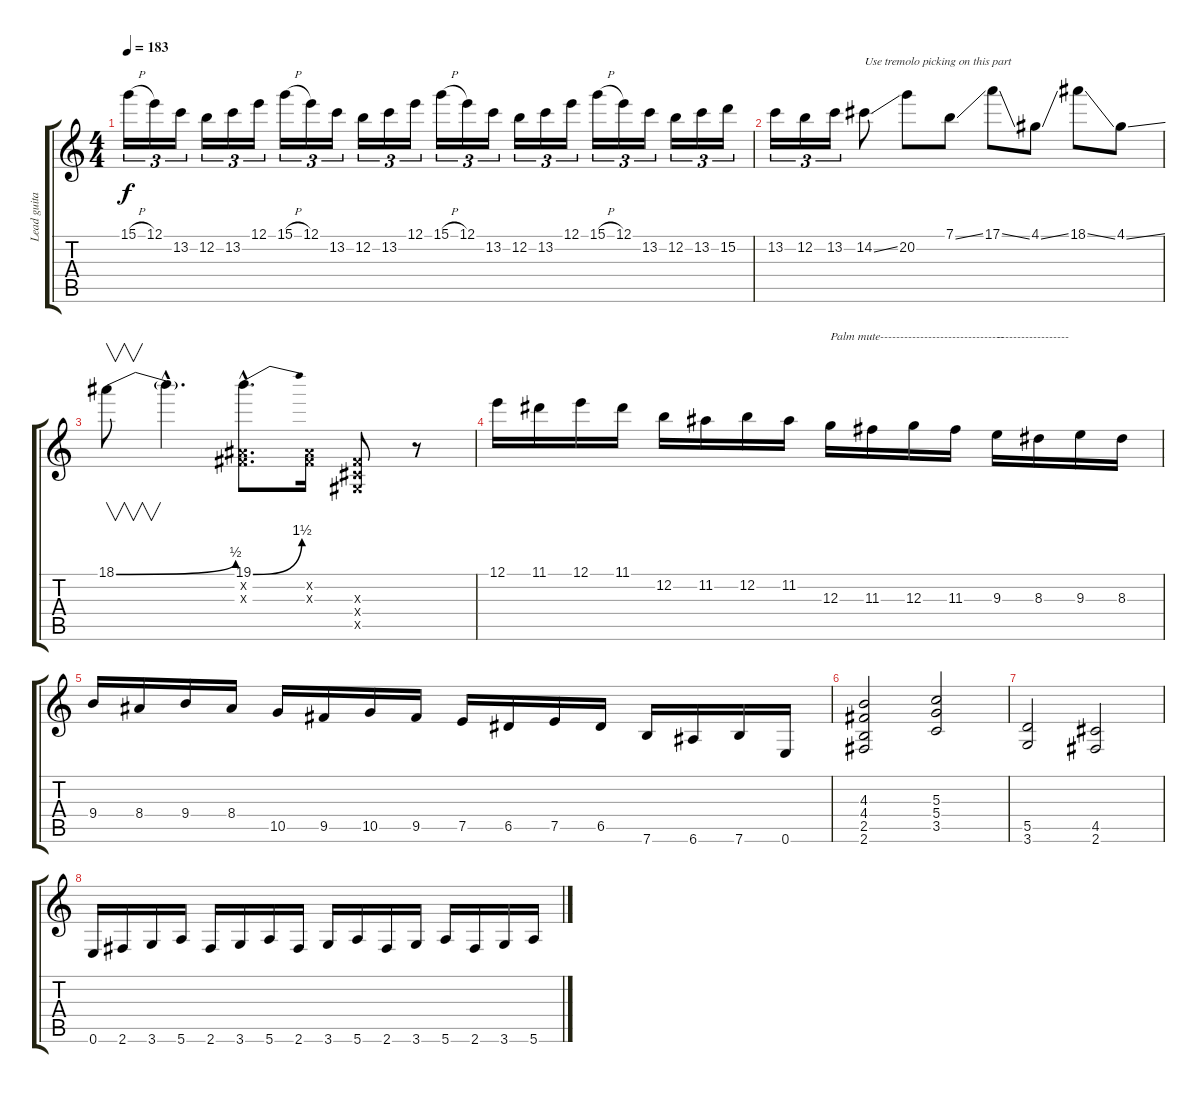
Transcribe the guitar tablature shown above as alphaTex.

\track ("Lead guitar" "Lead guita") {instrument distortionguitar}
\staff {score tabs}
\tuning (E4 B3 G3 D3 A2 E2) {hide}
\ts (4 4)
\tempo 183
\clef g2
\ks c
15.1{h}.16{tu (3 2) dy f} 12.1.16{tu (3 2)} 13.2.16{tu (3 2)} 12.2.16{tu (3 2)} 13.2.16{tu (3 2)} 12.1.16{tu (3 2)} 15.1{h}.16{tu (3 2)} 12.1.16{tu (3 2)} 13.2.16{tu (3 2)} 12.2.16{tu (3 2)} 13.2.16{tu (3 2)} 12.1.16{tu (3 2)} 15.1{h}.16{tu (3 2)} 12.1.16{tu (3 2)} 13.2.16{tu (3 2)} 12.2.16{tu (3 2)} 13.2.16{tu (3 2)} 12.1.16{tu (3 2)} 15.1{h}.16{tu (3 2)} 12.1.16{tu (3 2)} 13.2.16{tu (3 2)} 12.2.16{tu (3 2)} 13.2.16{tu (3 2)} 15.2.16{tu (3 2)} |
13.2.16{tu (3 2)} 12.2.16{tu (3 2)} 13.2.16{tu (3 2)} 14.2{ss}.8{txt "Use tremolo picking on this part"} 20.2.8 7.1{ss}.8 17.1{ss}.8 4.1{ss}.8 18.1{ss}.8 4.1{ss}.8 |
18.1{be (bend 0 0 60 2)}.8{v} 18.1{hac t}.4{d} (19.1{be (bend 0 0 60 6) hac} -1.2{hac x} -1.3{hac x}).8{d} (-1.2{x} -1.3{x}).16 (-1.3{x} -1.4{x} -1.5{x}).8 r.8 |
12.1.16 11.1.16 12.1.16 11.1.16 12.2.16 11.2.16 12.2.16 11.2.16 12.3.16{txt "Palm mute-------------------------------"} 11.3.16 12.3.16 11.3.16 9.3.16{txt "------------------"} 8.3.16 9.3.16 8.3.16 |
9.4.16 8.4.16 9.4.16 8.4.16 10.5.16 9.5.16 10.5.16 9.5.16 7.5.16 6.5.16 7.5.16 6.5.16 7.6.16 6.6.16 7.6.16 0.6.16 |
(4.3 4.4 2.5 2.6).2 (5.3 5.4 3.5).2 |
(5.5 3.6).2 (4.5 2.6).2 |
0.6.16 2.6.16 3.6.16 5.6.16 2.6.16 3.6.16 5.6.16 2.6.16 3.6.16 5.6.16 2.6.16 3.6.16 5.6.16 2.6.16 3.6.16 5.6{ss}.16
